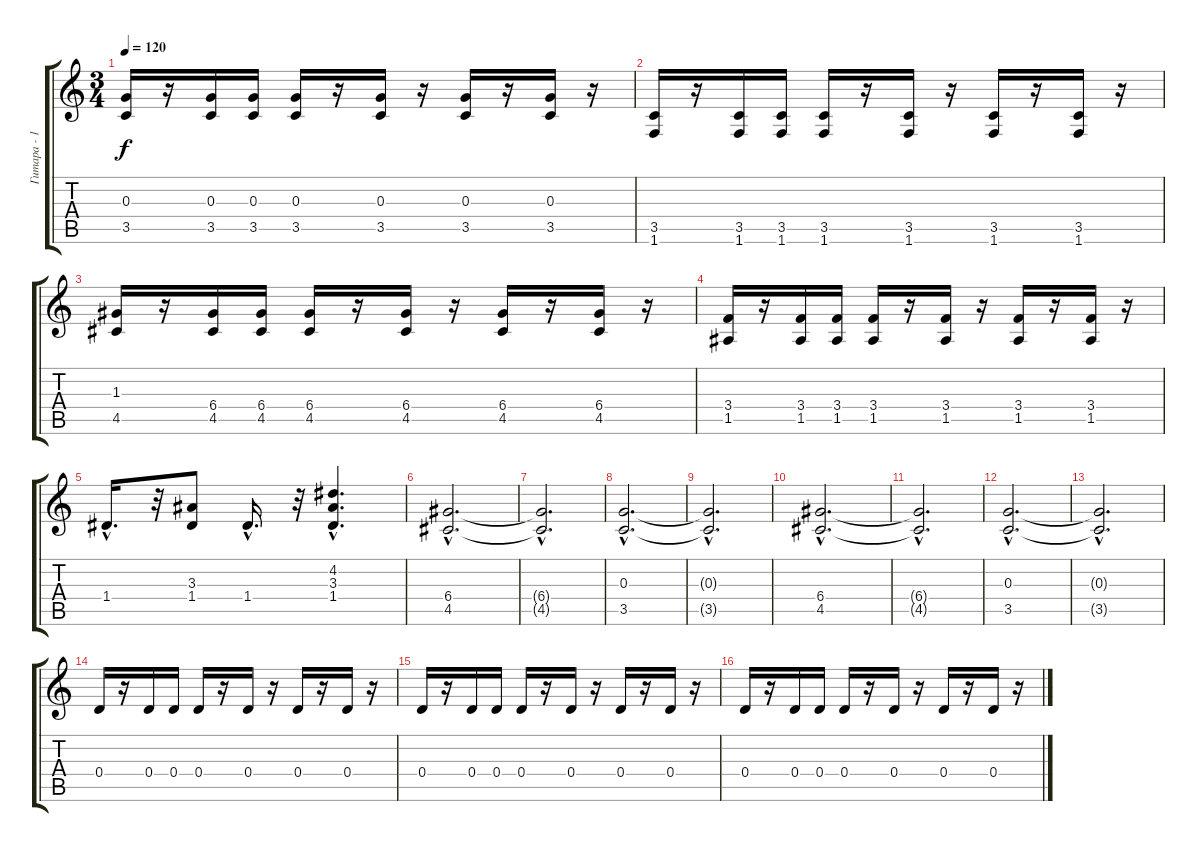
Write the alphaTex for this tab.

\track ("Гитара - 1" "Гитара - 1") {instrument distortionguitar}
\staff {score tabs}
\tuning (E4 B3 G3 D3 A2 E2) {hide}
\ts (3 4)
\tempo 120
\clef g2
\ks c
(0.3 3.5).16{dy f} r.16 (0.3 3.5).16 (0.3 3.5).16 (0.3 3.5).16 r.16 (0.3 3.5).16 r.16 (0.3 3.5).16 r.16 (0.3 3.5).16 r.16 |
(3.5 1.6).16 r.16 (3.5 1.6).16 (3.5 1.6).16 (3.5 1.6).16 r.16 (3.5 1.6).16 r.16 (3.5 1.6).16 r.16 (3.5 1.6).16 r.16 |
(1.3 4.5).16 r.16 (6.4 4.5).16 (6.4 4.5).16 (6.4 4.5).16 r.16 (6.4 4.5).16 r.16 (6.4 4.5).16 r.16 (6.4 4.5).16 r.16 |
(3.4 1.5).16 r.16 (3.4 1.5).16 (3.4 1.5).16 (3.4 1.5).16 r.16 (3.4 1.5).16 r.16 (3.4 1.5).16 r.16 (3.4 1.5).16 r.16 |
1.4{hac}.16{d} r.32 (3.3 1.4).8 1.4{hac}.16{d} r.32 (4.2{hac} 3.3 1.4{hac}).4{d} |
(6.4{hac} 4.5{hac}).2{d} |
(6.4{hac t} 4.5{hac t}).2{d} |
(0.3{hac} 3.5{hac}).2{d} |
(0.3{hac t} 3.5{hac t}).2{d} |
(6.4{hac} 4.5{hac}).2{d} |
(6.4{hac t} 4.5{hac t}).2{d} |
(0.3{hac} 3.5{hac}).2{d} |
(0.3{hac t} 3.5{hac t}).2{d} |
0.4.16 r.16 0.4.16 0.4.16 0.4.16 r.16 0.4.16 r.16 0.4.16 r.16 0.4.16 r.16 |
0.4.16 r.16 0.4.16 0.4.16 0.4.16 r.16 0.4.16 r.16 0.4.16 r.16 0.4.16 r.16 |
0.4.16 r.16 0.4.16 0.4.16 0.4.16 r.16 0.4.16 r.16 0.4.16 r.16 0.4.16 r.16
